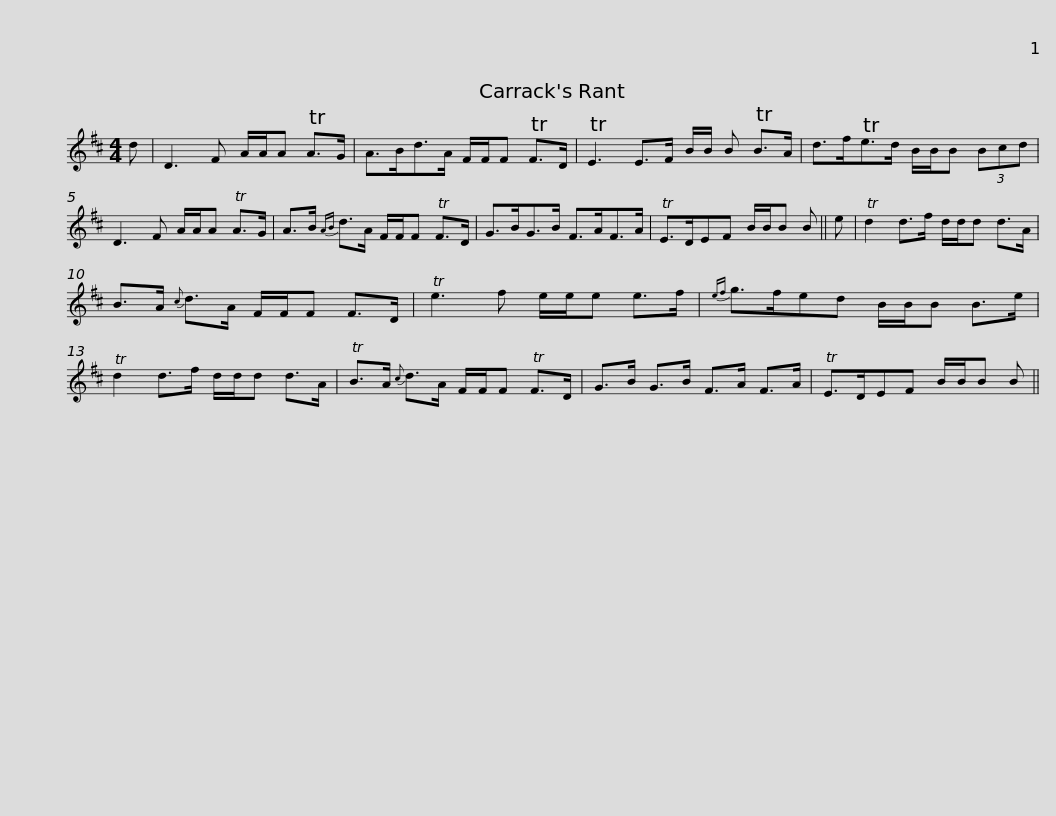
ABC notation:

X:1
L:1/8
M:4/4
I:linebreak $
K:D
V:1 treble
V:1
 d | D3 F A/A/A TA>G | A>Bd>A F/F/F TF>D | TE3 E>F B/B/ B TB>A | d>fTe>d B/B/B (3Bcd |$ %5
 D3 F A/A/A TA>G | A>B{AB} d>A F/F/F TF>D | G>BG>B F>AF>A | TE>DEF B/B/B B || e |$ %10
 Td2 d>f d/d/d d>A | B>A{c} d>A F/F/F F>D | Te3 f e/e/e e>f |{ef} g>fed B/B/B B>e |$ Td2 d>f d/d/d d>A | %15
 TB>A{c} d>A F/F/F TF>D | G>B G>B F>A F>A | TE>DEF B/B/B B || %18
